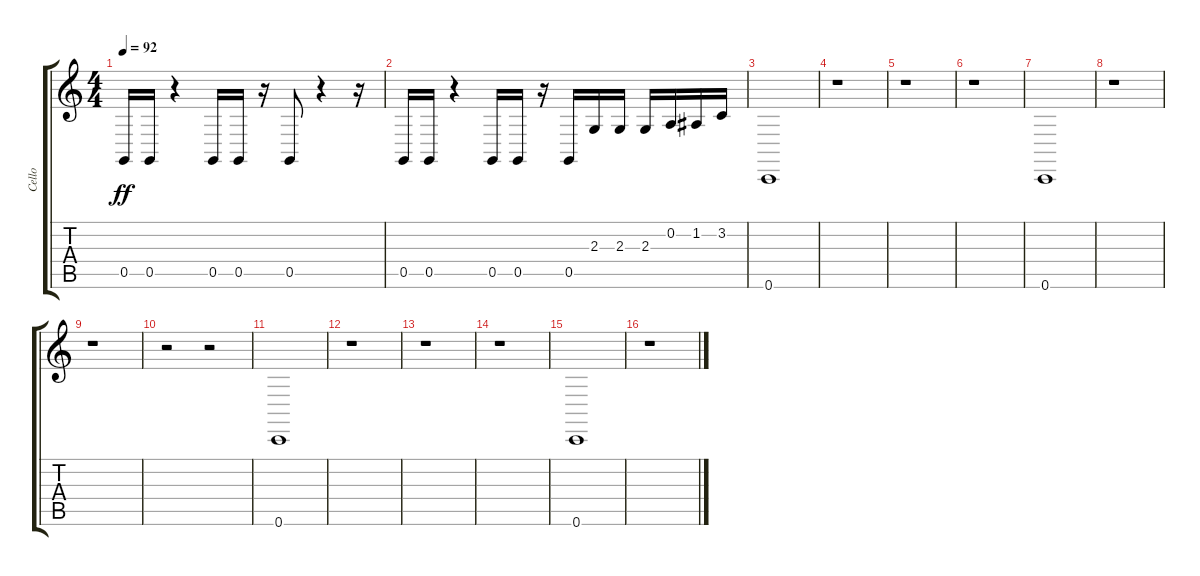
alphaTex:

\track ("Cello" "Cello") {instrument cello}
\staff {score tabs}
\tuning (D4 A3 F3 C3 G2 C2) {hide}
\ts (4 4)
\tempo 92
\clef g2
\ks c
0.5.16{dy ff} 0.5.16 r.4 0.5.16 0.5.16 r.16 0.5.8 r.4 r.16 |
0.5.16 0.5.16 r.4 0.5.16 0.5.16 r.16 0.5.16 2.3.16 2.3.16 2.3.16 0.2.16 1.2.16 3.2.16 |
0.6.1 |
r.1 |
r.1 |
r.1 |
0.6.1 |
r.1 |
r.1 |
r.2 r.2 |
0.6.1 |
r.1 |
r.1 |
r.1 |
0.6.1 |
r.1
